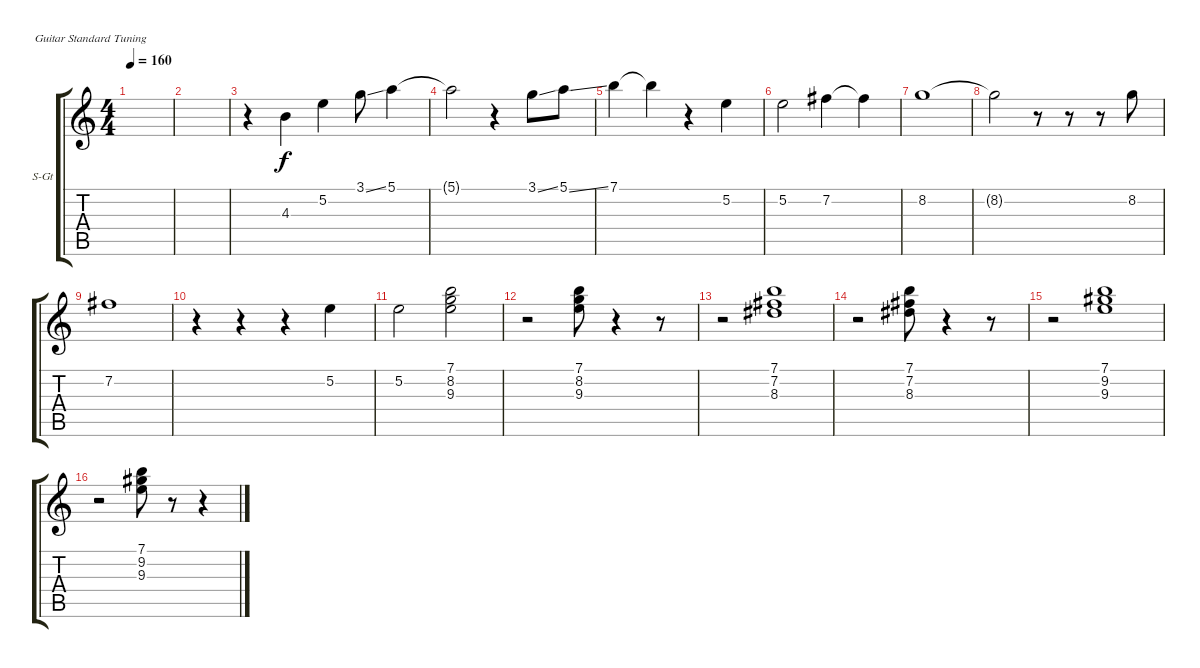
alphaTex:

\defaultSystemsLayout 4
\bracketExtendMode groupsimilarinstruments
\firstSystemTrackNameOrientation horizontal
\otherSystemsTrackNameOrientation horizontal
\track ("Steel Guitar" "S-Gt") {instrument acousticguitarsteel}
\staff {score tabs}
\tuning (E4 B3 G3 D3 A2 E2)
\ts (4 4)
\tempo 160
\clef g2
\ks c
|
|
\scale
0.487395 r.4 4.3.4 5.2.4 3.1{ss}.8 5.1.4 |
\scale
0.256303 5.1{t}.2 r.4 3.1{ss}.8 5.1{ss}.8 |
\scale
0.256303 7.1.4 7.1{t}.4 r.4 5.2.4 |
\scale
0.333333 5.2.2 7.2.4 7.2{t}.4 |
\scale
0.333333 8.2.1 |
\scale
0.333333 8.2{t}.2 r.8 r.8 r.8 8.2.8 |
\scale
0.333333 7.2.1 |
\scale
0.333333 r.4 r.4 r.4 5.2.4 |
\scale
0.333333 5.2.2 (9.3 8.2 7.1).2 |
\scale
0.333333 r.2 (9.3 8.2 7.1).8 r.4 r.8 |
\scale
0.333333 r.2 (8.3 7.2 7.1).1 |
\scale
0.333333 r.2 (8.3 7.2 7.1).8 r.4 r.8 |
\scale
0.333333 r.2 (7.1 9.2 9.3).1 |
\scale
0.333333 r.2 (7.1 9.2 9.3).8 r.8 r.4
